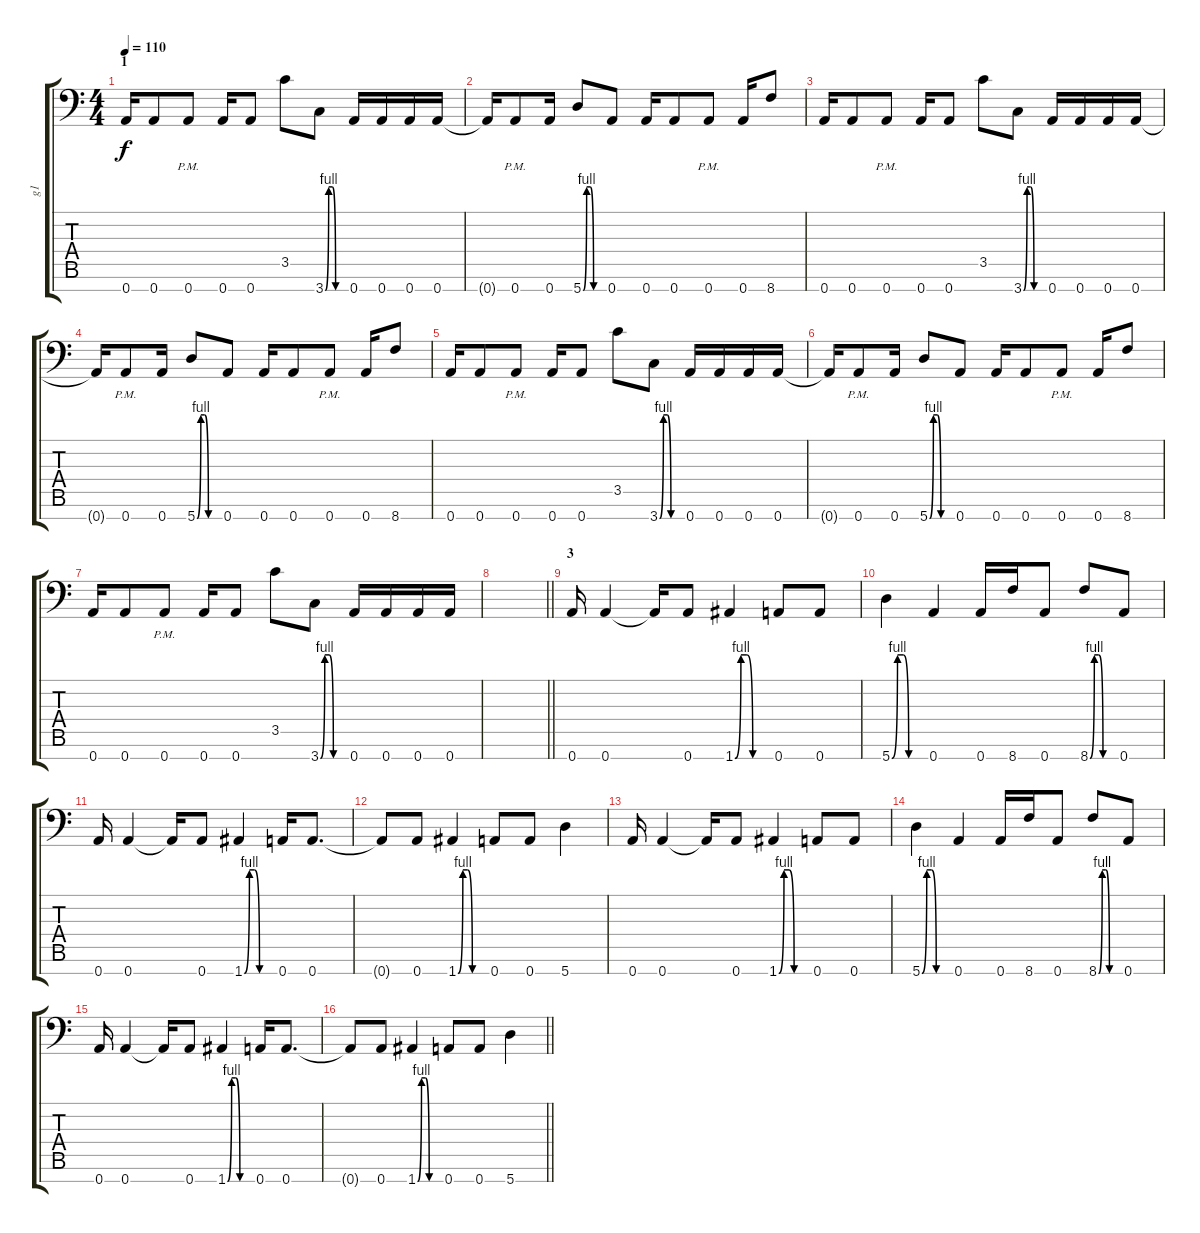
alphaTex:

\track ("g1" "g1") {instrument overdrivenguitar}
\staff {score tabs}
\tuning (E4 B3 G3 D3 A2 E2 A1) {hide}
\ts (4 4)
\section ("" "1")
\tempo 110
\clef f4
\ks c
0.7.16{dy f} 0.7.8 0.7{pm}.8 0.7.16 0.7.8 3.5.8 3.7{be (custom 0 0 10 4 20 4 30 0 60 0)}.8 0.7.16 0.7.16 0.7.16 0.7.16 |
0.7{t}.16 0.7{pm}.8 0.7.16 5.7{be (custom 0 0 10 4 20 4 30 0 60 0)}.8 0.7.8 0.7.16 0.7.8 0.7{pm}.8 0.7.16 8.7.8 |
0.7.16 0.7.8 0.7{pm}.8 0.7.16 0.7.8 3.5.8 3.7{be (custom 0 0 10 4 20 4 30 0 60 0)}.8 0.7.16 0.7.16 0.7.16 0.7.16 |
0.7{t}.16 0.7{pm}.8 0.7.16 5.7{be (custom 0 0 10 4 20 4 30 0 60 0)}.8 0.7.8 0.7.16 0.7.8 0.7{pm}.8 0.7.16 8.7.8 |
0.7.16 0.7.8 0.7{pm}.8 0.7.16 0.7.8 3.5.8 3.7{be (custom 0 0 10 4 20 4 30 0 60 0)}.8 0.7.16 0.7.16 0.7.16 0.7.16 |
0.7{t}.16 0.7{pm}.8 0.7.16 5.7{be (custom 0 0 10 4 20 4 30 0 60 0)}.8 0.7.8 0.7.16 0.7.8 0.7{pm}.8 0.7.16 8.7.8 |
0.7.16 0.7.8 0.7{pm}.8 0.7.16 0.7.8 3.5.8 3.7{be (custom 0 0 10 4 20 4 30 0 60 0)}.8 0.7.16 0.7.16 0.7.16 0.7.16 |
\barLineRight lightlight
|
\section ("" "3")
0.7.16 0.7.4 0.7{t}.16 0.7.8 1.7{be (custom 0 0 10 4 20 4 30 0 60 0)}.4 0.7.8 0.7.8 |
5.7{be (custom 0 0 10 4 20 4 30 0 60 0)}.4 0.7.4 0.7.16 8.7.16 0.7.8 8.7{be (custom 0 0 10 4 20 4 30 0 60 0)}.8 0.7.8 |
0.7.16 0.7.4 0.7{t}.16 0.7.8 1.7{be (custom 0 0 10 4 20 4 30 0 60 0)}.4 0.7.16 0.7.8{d} |
0.7{t}.8 0.7.8 1.7{be (custom 0 0 10 4 20 4 30 0 60 0)}.4 0.7.8 0.7.8 5.7.4 |
0.7.16 0.7.4 0.7{t}.16 0.7.8 1.7{be (custom 0 0 10 4 20 4 30 0 60 0)}.4 0.7.8 0.7.8 |
5.7{be (custom 0 0 10 4 20 4 30 0 60 0)}.4 0.7.4 0.7.16 8.7.16 0.7.8 8.7{be (custom 0 0 10 4 20 4 30 0 60 0)}.8 0.7.8 |
0.7.16 0.7.4 0.7{t}.16 0.7.8 1.7{be (custom 0 0 10 4 20 4 30 0 60 0)}.4 0.7.16 0.7.8{d} |
\barLineRight lightlight
0.7{t}.8 0.7.8 1.7{be (custom 0 0 10 4 20 4 30 0 60 0)}.4 0.7.8 0.7.8 5.7.4
